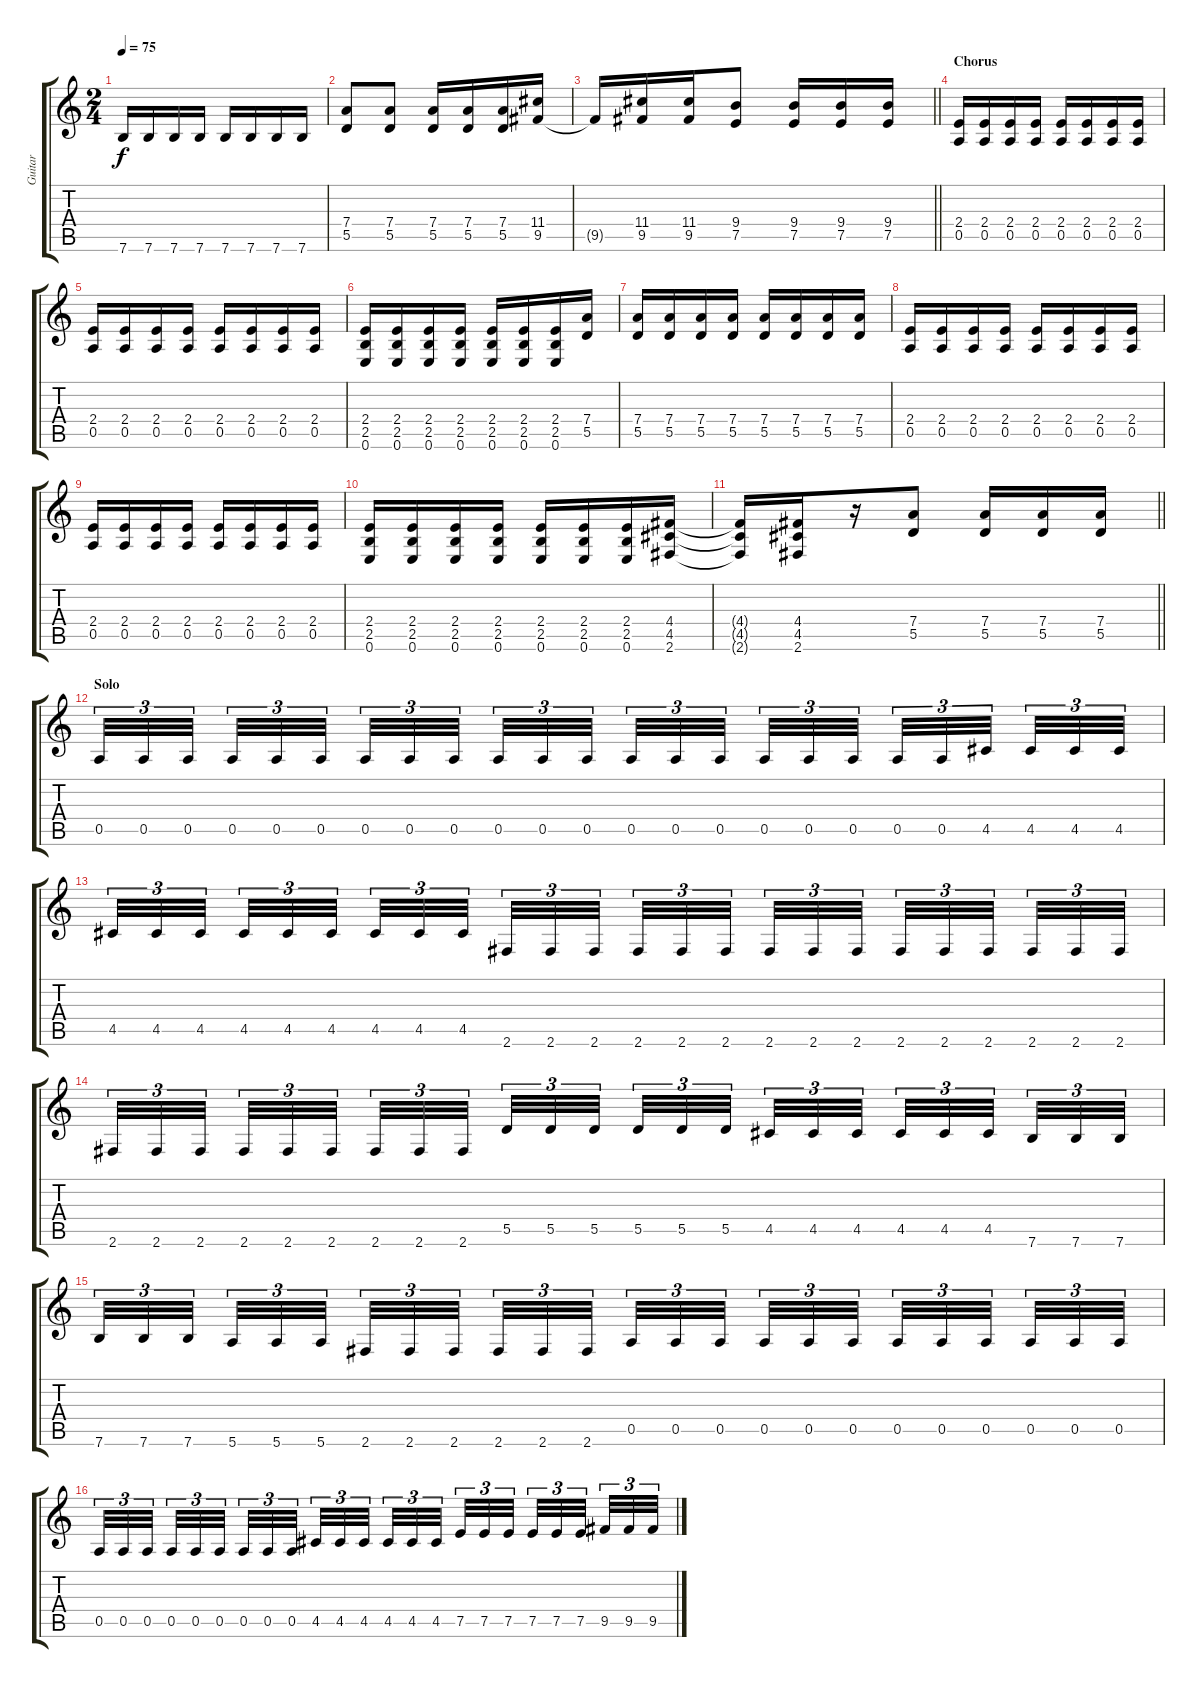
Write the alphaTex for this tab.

\track ("Guitar" "Guitar") {instrument distortionguitar}
\staff {score tabs}
\tuning (E4 B3 G3 D3 A2 E2) {hide}
\ts (2 4)
\tempo 75
\clef g2
\ks c
7.6.16{dy f} 7.6.16 7.6.16 7.6.16 7.6.16 7.6.16 7.6.16 7.6.16 |
(7.4 5.5).8 (7.4 5.5).8 (7.4 5.5).16 (7.4 5.5).16 (7.4 5.5).16 (11.4 9.5).16 |
\barLineRight lightlight
9.5{t}.16 (11.4 9.5).16 (11.4 9.5).16 (9.4 7.5).8 (9.4 7.5).16 (9.4 7.5).16 (9.4 7.5).16 |
\section ("" "Chorus")
(2.4 0.5).16{volume 13} (2.4 0.5).16 (2.4 0.5).16 (2.4 0.5).16 (2.4 0.5).16 (2.4 0.5).16 (2.4 0.5).16 (2.4 0.5).16 |
(2.4 0.5).16 (2.4 0.5).16 (2.4 0.5).16 (2.4 0.5).16 (2.4 0.5).16 (2.4 0.5).16 (2.4 0.5).16 (2.4 0.5).16 |
(2.4 2.5 0.6).16 (2.4 2.5 0.6).16 (2.4 2.5 0.6).16 (2.4 2.5 0.6).16 (2.4 2.5 0.6).16 (2.4 2.5 0.6).16 (2.4 2.5 0.6).16 (7.4 5.5).16 |
(7.4 5.5).16 (7.4 5.5).16 (7.4 5.5).16 (7.4 5.5).16 (7.4 5.5).16 (7.4 5.5).16 (7.4 5.5).16 (7.4 5.5).16 |
(2.4 0.5).16 (2.4 0.5).16 (2.4 0.5).16 (2.4 0.5).16 (2.4 0.5).16 (2.4 0.5).16 (2.4 0.5).16 (2.4 0.5).16 |
(2.4 0.5).16 (2.4 0.5).16 (2.4 0.5).16 (2.4 0.5).16 (2.4 0.5).16 (2.4 0.5).16 (2.4 0.5).16 (2.4 0.5).16 |
(2.4 2.5 0.6).16 (2.4 2.5 0.6).16 (2.4 2.5 0.6).16 (2.4 2.5 0.6).16 (2.4 2.5 0.6).16 (2.4 2.5 0.6).16 (2.4 2.5 0.6).16 (4.4 4.5 2.6).16 |
\barLineRight lightlight
(4.4{t} 4.5{t} 2.6{t}).16 (4.4 4.5 2.6).16 r.16 (7.4 5.5).8 (7.4 5.5).16 (7.4 5.5).16 (7.4 5.5).16 |
\section ("" "Solo")
0.5.32{tu (3 2)} 0.5.32{tu (3 2)} 0.5.32{tu (3 2) beam splitsecondary} 0.5.32{tu (3 2)} 0.5.32{tu (3 2)} 0.5.32{tu (3 2) beam splitsecondary} 0.5.32{tu (3 2)} 0.5.32{tu (3 2)} 0.5.32{tu (3 2) beam splitsecondary} 0.5.32{tu (3 2)} 0.5.32{tu (3 2)} 0.5.32{tu (3 2)} 0.5.32{tu (3 2)} 0.5.32{tu (3 2)} 0.5.32{tu (3 2) beam splitsecondary} 0.5.32{tu (3 2)} 0.5.32{tu (3 2)} 0.5.32{tu (3 2) beam splitsecondary} 0.5.32{tu (3 2)} 0.5.32{tu (3 2)} 4.5.32{tu (3 2) beam splitsecondary} 4.5.32{tu (3 2)} 4.5.32{tu (3 2)} 4.5.32{tu (3 2)} |
4.5.32{tu (3 2)} 4.5.32{tu (3 2)} 4.5.32{tu (3 2) beam splitsecondary} 4.5.32{tu (3 2)} 4.5.32{tu (3 2)} 4.5.32{tu (3 2) beam splitsecondary} 4.5.32{tu (3 2)} 4.5.32{tu (3 2)} 4.5.32{tu (3 2) beam splitsecondary} 2.6.32{tu (3 2)} 2.6.32{tu (3 2)} 2.6.32{tu (3 2)} 2.6.32{tu (3 2)} 2.6.32{tu (3 2)} 2.6.32{tu (3 2) beam splitsecondary} 2.6.32{tu (3 2)} 2.6.32{tu (3 2)} 2.6.32{tu (3 2) beam splitsecondary} 2.6.32{tu (3 2)} 2.6.32{tu (3 2)} 2.6.32{tu (3 2) beam splitsecondary} 2.6.32{tu (3 2)} 2.6.32{tu (3 2)} 2.6.32{tu (3 2)} |
2.6.32{tu (3 2)} 2.6.32{tu (3 2)} 2.6.32{tu (3 2) beam splitsecondary} 2.6.32{tu (3 2)} 2.6.32{tu (3 2)} 2.6.32{tu (3 2) beam splitsecondary} 2.6.32{tu (3 2)} 2.6.32{tu (3 2)} 2.6.32{tu (3 2) beam splitsecondary} 5.5.32{tu (3 2)} 5.5.32{tu (3 2)} 5.5.32{tu (3 2)} 5.5.32{tu (3 2)} 5.5.32{tu (3 2)} 5.5.32{tu (3 2) beam splitsecondary} 4.5.32{tu (3 2)} 4.5.32{tu (3 2)} 4.5.32{tu (3 2) beam splitsecondary} 4.5.32{tu (3 2)} 4.5.32{tu (3 2)} 4.5.32{tu (3 2) beam splitsecondary} 7.6.32{tu (3 2)} 7.6.32{tu (3 2)} 7.6.32{tu (3 2)} |
7.6.32{tu (3 2)} 7.6.32{tu (3 2)} 7.6.32{tu (3 2) beam splitsecondary} 5.6.32{tu (3 2)} 5.6.32{tu (3 2)} 5.6.32{tu (3 2) beam splitsecondary} 2.6.32{tu (3 2)} 2.6.32{tu (3 2)} 2.6.32{tu (3 2) beam splitsecondary} 2.6.32{tu (3 2)} 2.6.32{tu (3 2)} 2.6.32{tu (3 2)} 0.5.32{tu (3 2)} 0.5.32{tu (3 2)} 0.5.32{tu (3 2) beam splitsecondary} 0.5.32{tu (3 2)} 0.5.32{tu (3 2)} 0.5.32{tu (3 2) beam splitsecondary} 0.5.32{tu (3 2)} 0.5.32{tu (3 2)} 0.5.32{tu (3 2) beam splitsecondary} 0.5.32{tu (3 2)} 0.5.32{tu (3 2)} 0.5.32{tu (3 2)} |
0.5.32{tu (3 2)} 0.5.32{tu (3 2)} 0.5.32{tu (3 2) beam splitsecondary} 0.5.32{tu (3 2)} 0.5.32{tu (3 2)} 0.5.32{tu (3 2) beam splitsecondary} 0.5.32{tu (3 2)} 0.5.32{tu (3 2)} 0.5.32{tu (3 2) beam splitsecondary} 4.5.32{tu (3 2)} 4.5.32{tu (3 2)} 4.5.32{tu (3 2)} 4.5.32{tu (3 2)} 4.5.32{tu (3 2)} 4.5.32{tu (3 2) beam splitsecondary} 7.5.32{tu (3 2)} 7.5.32{tu (3 2)} 7.5.32{tu (3 2) beam splitsecondary} 7.5.32{tu (3 2)} 7.5.32{tu (3 2)} 7.5.32{tu (3 2) beam splitsecondary} 9.5.32{tu (3 2)} 9.5.32{tu (3 2)} 9.5.32{tu (3 2)}
